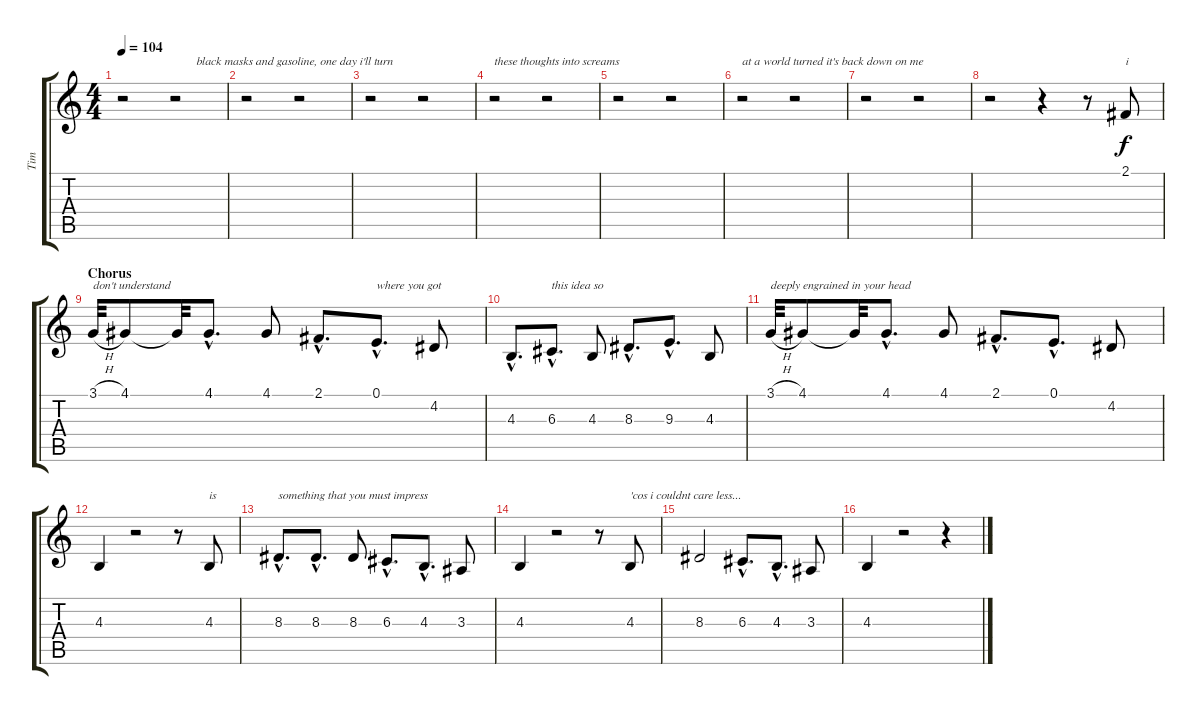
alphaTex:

\track ("Tim" "Tim") {instrument tenorsax}
\staff {score tabs}
\tuning (E4 B3 G3 D3 A2 E2) {hide}
\ts (4 4)
\tempo 104
\clef g2
\ks c
r.2{dy f} r.2{txt "       black masks and gasoline, one day i'll turn"} |
r.2 r.2 |
r.2 r.2 |
r.2{txt "these thoughts into screams"} r.2 |
r.2 r.2 |
r.2{txt "at a world turned it's back down on me"} r.2 |
r.2 r.2 |
r.2{balance 8} r.4 r.8 2.1.8{txt "i"} |
\section ("" "Chorus")
3.1{h}.32{txt "don't understand"} 4.1.8 4.1{t}.32 4.1{hac}.8{d} 4.1.8 2.1{hac}.8{d} 0.1{hac}.8{d txt "where you got"} 4.2.8 |
4.3{hac}.8{d} 6.3{hac}.8{d txt "this idea so"} 4.3.8 8.3{hac}.8{d} 9.3{hac}.8{d} 4.3.8 |
3.1{h}.32{txt "deeply engrained in your head"} 4.1.8 4.1{t}.32 4.1{hac}.8{d} 4.1.8 2.1{hac}.8{d} 0.1{hac}.8{d} 4.2.8 |
4.3.4 r.2 r.8 4.3.8{txt "is"} |
8.3{hac}.8{d txt "something that you must impress"} 8.3{hac}.8{d} 8.3.8 6.3{hac}.8{d} 4.3{hac}.8{d} 3.3.8 |
4.3.4 r.2 r.8 4.3.8{txt "'cos i couldnt care less..."} |
8.3.2 6.3{hac}.8{d} 4.3{hac}.8{d} 3.3.8 |
4.3.4 r.2 r.4
